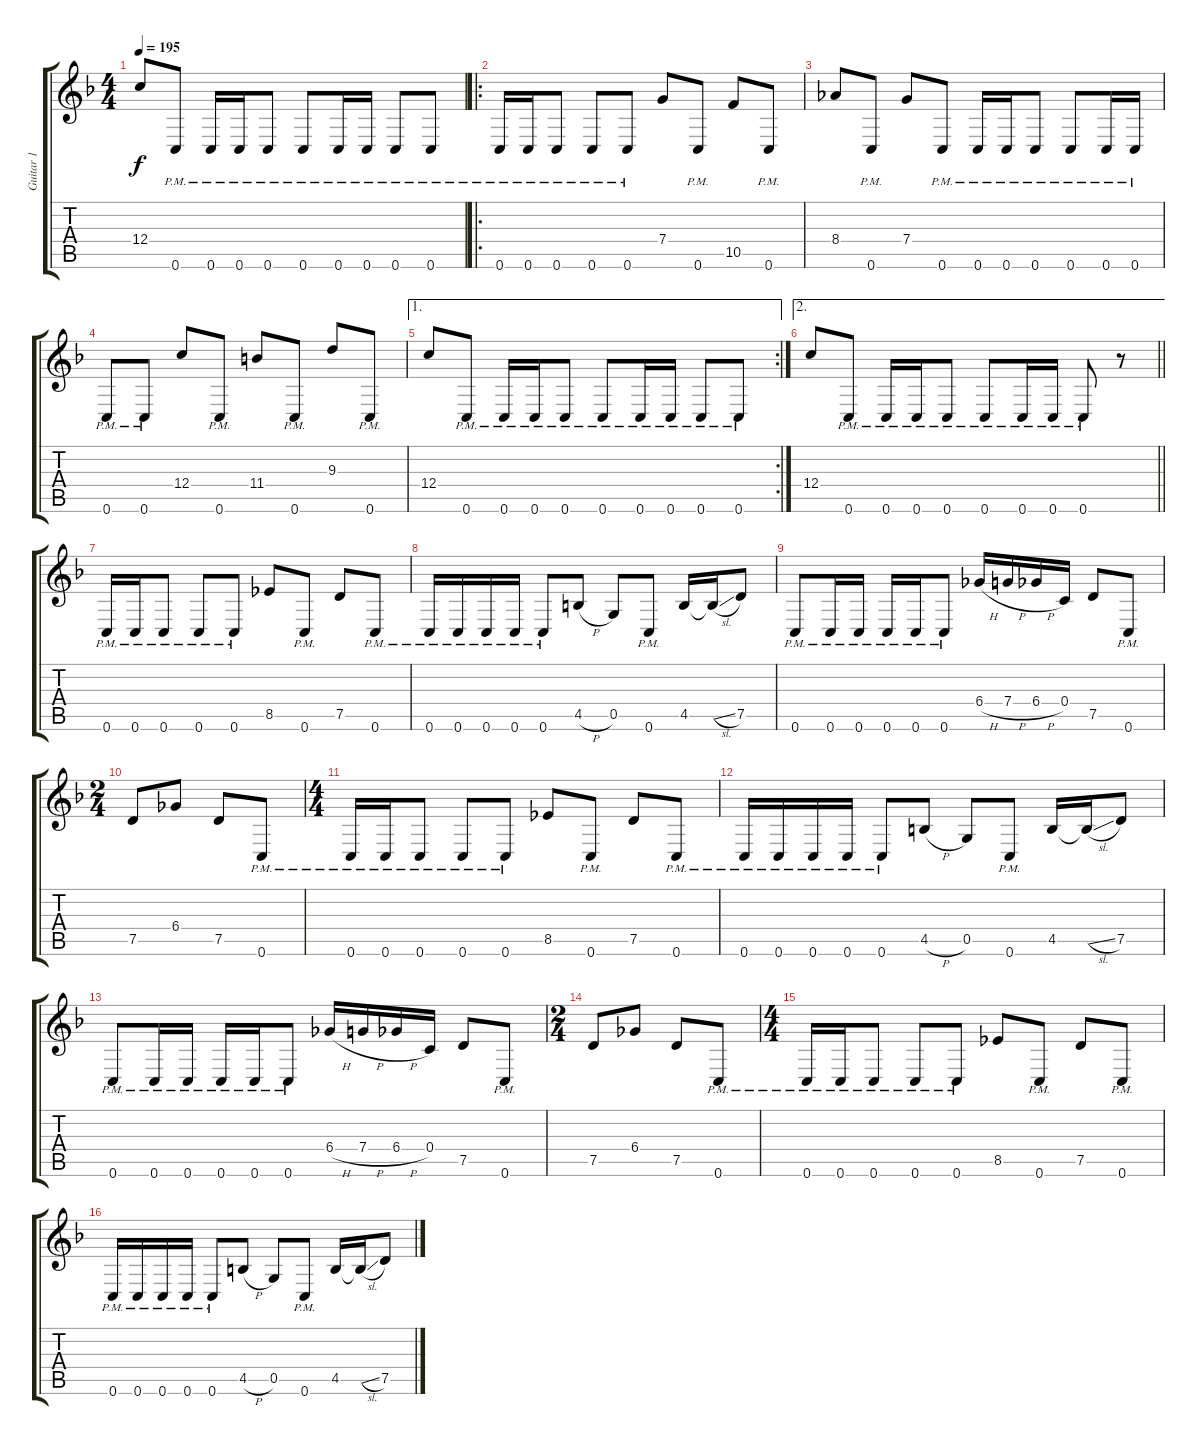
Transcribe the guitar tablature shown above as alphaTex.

\track ("Guitar 1" "Guitar 1") {instrument distortionguitar}
\staff {score tabs}
\tuning (D4 A3 F3 C3 G2 C2) {hide}
\ts (4 4)
\tempo 195
\clef g2
\ks f
12.4.8{dy f} 0.6{pm}.8 0.6{pm}.16 0.6{pm}.16 0.6{pm}.8 0.6{pm}.8 0.6{pm}.16 0.6{pm}.16 0.6{pm}.8 0.6{pm}.8 |
\ro
0.6{pm}.16 0.6{pm}.16 0.6{pm}.8 0.6{pm}.8 0.6{pm}.8 7.4.8 0.6{pm}.8 10.5.8 0.6{pm}.8 |
8.4.8 0.6{pm}.8 7.4.8 0.6{pm}.8 0.6{pm}.16 0.6{pm}.16 0.6{pm}.8 0.6{pm}.8 0.6{pm}.16 0.6{pm}.16 |
0.6{pm}.8 0.6{pm}.8 12.4.8 0.6{pm}.8 11.4.8 0.6{pm}.8 9.3.8 0.6{pm}.8 |
\ae 1
\rc 2
12.4.8 0.6{pm}.8 0.6{pm}.16 0.6{pm}.16 0.6{pm}.8 0.6{pm}.8 0.6{pm}.16 0.6{pm}.16 0.6{pm}.8 0.6{pm}.8 |
\ae 2
\barLineRight lightlight
12.4.8 0.6{pm}.8 0.6{pm}.16 0.6{pm}.16 0.6{pm}.8 0.6{pm}.8 0.6{pm}.16 0.6{pm}.16 0.6{pm}.8 r.8 |
0.6{pm}.16 0.6{pm}.16 0.6{pm}.8 0.6{pm}.8 0.6{pm}.8 8.5.8 0.6{pm}.8 7.5.8 0.6{pm}.8 |
0.6{pm}.16 0.6{pm}.16 0.6{pm}.16 0.6{pm}.16 0.6{pm}.8 4.5{h}.8 0.5.8 0.6{pm}.8 4.5.16 4.5{sl t}.16 7.5.8 |
0.6{pm}.8 0.6{pm}.16 0.6{pm}.16 0.6{pm}.16 0.6{pm}.16 0.6{pm}.8 6.4{h}.16 7.4{h}.16 6.4{h}.16 0.4.16 7.5.8 0.6{pm}.8 |
\ts (2 4)
7.5.8 6.4.8 7.5.8 0.6{pm}.8 |
\ts (4 4)
0.6{pm}.16 0.6{pm}.16 0.6{pm}.8 0.6{pm}.8 0.6{pm}.8 8.5.8 0.6{pm}.8 7.5.8 0.6{pm}.8 |
0.6{pm}.16 0.6{pm}.16 0.6{pm}.16 0.6{pm}.16 0.6{pm}.8 4.5{h}.8 0.5.8 0.6{pm}.8 4.5.16 4.5{sl t}.16 7.5.8 |
0.6{pm}.8 0.6{pm}.16 0.6{pm}.16 0.6{pm}.16 0.6{pm}.16 0.6{pm}.8 6.4{h}.16 7.4{h}.16 6.4{h}.16 0.4.16 7.5.8 0.6{pm}.8 |
\ts (2 4)
7.5.8 6.4.8 7.5.8 0.6{pm}.8 |
\ts (4 4)
0.6{pm}.16 0.6{pm}.16 0.6{pm}.8 0.6{pm}.8 0.6{pm}.8 8.5.8 0.6{pm}.8 7.5.8 0.6{pm}.8 |
0.6{pm}.16 0.6{pm}.16 0.6{pm}.16 0.6{pm}.16 0.6{pm}.8 4.5{h}.8 0.5.8 0.6{pm}.8 4.5.16 4.5{sl t}.16 7.5.8
